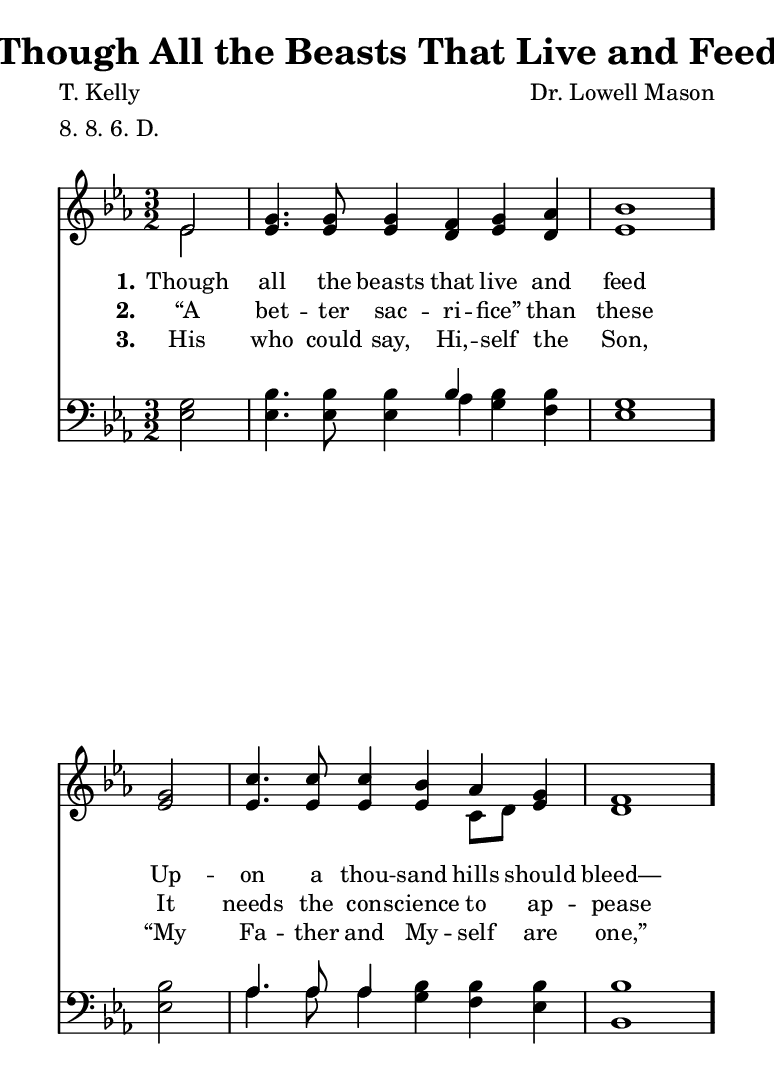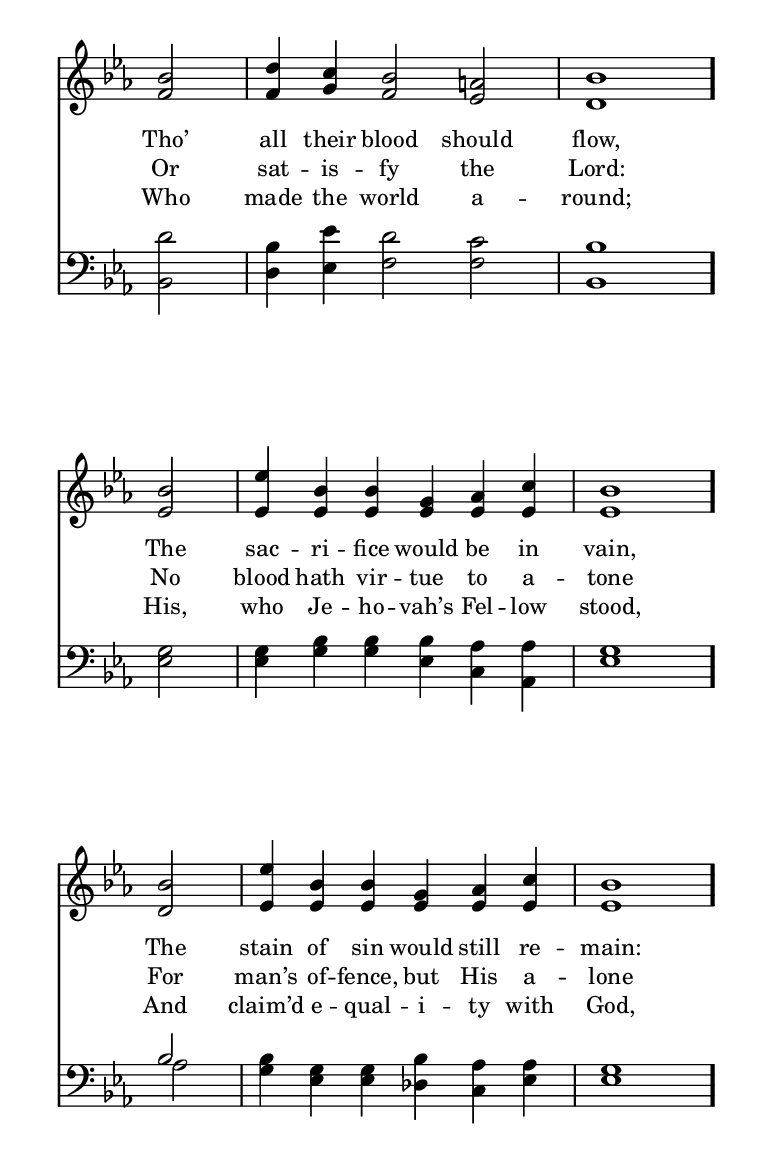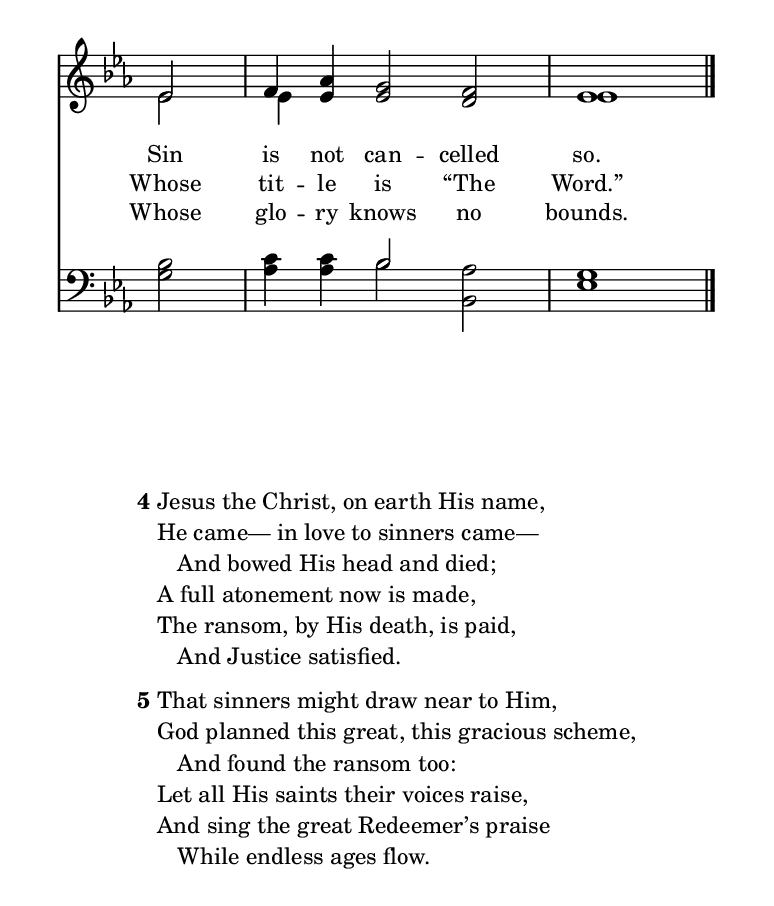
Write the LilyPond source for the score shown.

\include "common/global.ily"
\paper {
  \include "common/paper.ily"
  %ragged-bottom = ##t
  ragged-last-bottom = ##t
  systems-per-page = #(cond (is-eogsized 3) (#t #f))
  %page-count = ##f
}

\header{
  hymnnumber = "128"
  title = "Though All the Beasts That Live and Feed"
  tunename = "Meribah"
  meter = "8. 8. 6. D."
  poet = "T. Kelly"
  composer = "Dr. Lowell Mason"
  %copyright = ""
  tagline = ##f
}

% for fermata in MIDI
ta = { \tempo 2=60 }
tb = { \tempo 2=30 }

patternAA = { c2 | c4. c8 c4 c4 c4      c4 | c1 }
patternAB = { c2 | c4. c8 c4 c4 c8[ c8] c4 | c1 }

patternBA = { c2 | c4 c4 c2 c2 | c1 }

patternCA = { c2 | c4 c4 c4 c4 c4 c4 | c1 }

global = {
  \include "common/overrides.ily"
  \override Staff.TimeSignature.style = #'numbered
  \time 3/2
  \override Score.MetronomeMark.transparent = ##t % hide all fermata changes too
  \ta
  \key ees \major
  \partial 2
  \autoBeamOff
}

notesSoprano = {
\global
\relative c' {

  \changePitch \patternAA { ees | g g g f g aes | bes }
  \changePitch \patternAA { g | c c c bes aes g | f }
  \changePitch \patternBA { bes | d c bes a | bes }

  \changePitch \patternCA { bes | ees bes bes g aes c | bes }
  \changePitch \patternCA { bes | ees bes bes g aes c | bes }
  \changePitch \patternBA { ees, | f aes g f | ees }

  \bar "|."

}
}

notesAlto = {
\global
\relative e' {

  \changePitch \patternAA { ees | ees ees ees d ees d | ees }
  \changePitch \patternAB { ees | ees ees ees ees c d ees | d }
  \changePitch \patternBA { f | f g f ees | d }

  \changePitch \patternCA { ees | ees ees ees ees ees ees | ees }
  \changePitch \patternCA { d | ees ees ees ees ees ees | ees }
  \changePitch \patternBA { ees | ees ees ees d | ees }

}
}

notesTenor = {
\global
\relative a {

  \changePitch \patternAA { g | bes bes bes bes bes bes | g }
  \changePitch \patternAA { bes | aes aes aes bes bes bes | bes }
  \changePitch \patternBA { d bes ees d c | bes }

  \changePitch \patternCA { g | g bes bes bes aes aes | g }
  \changePitch \patternCA { bes | bes g g bes aes aes | g }
  \changePitch \patternBA { bes | c c bes aes | g }

}
}

notesBass = {
\global
\relative f {

  \changePitch \patternAA { ees | ees ees ees aes g f | ees }
  \changePitch \patternAA { ees | aes aes aes g f ees | bes }
  \changePitch \patternBA { bes | d ees f f | bes, }

  \changePitch \patternCA { ees | ees g g ees c aes | ees' }
  \changePitch \patternCA { aes | g ees ees des c ees | ees }
  \changePitch \patternBA { g | aes aes bes bes, | ees }

}
}

wordsA = \lyricmode {
\set stanza = "1."

Though all the beasts that live and feed \bar "."
Up -- on a thou -- sand hills should bleed— \bar "."
Tho’ all their blood should flow, \bar "."
The sac -- ri -- fice would be in vain, \bar "."
The stain of sin would still re -- main: \bar "."
Sin is not can -- celled so. \bar "."

}

wordsB = \lyricmode {
\set stanza = "2."

“A bet -- ter sac -- ri -- fice” than these
It needs the con -- science to ap -- pease
Or sat -- is -- fy the Lord:
No blood hath vir -- tue to a -- tone
For man’s of -- fence, but His a -- lone
Whose tit -- le is “The Word.”

}

wordsC = \lyricmode {
\set stanza = "3."

His who could say, Hi, -- self the Son,
“My Fa -- ther and My -- self are one,”
Who made the world a -- round;
His, who Je -- ho -- vah’s Fel -- low stood,
And claim’d e -- qual -- i -- ty with God,
Whose glo -- ry knows no bounds.

}

wordsD = \markuplist {

\line { Jesus the Christ, on earth His name, }
\line { He came— in love to sinners came— }
\line { { \hspace #2 } And bowed His head and died; }
\line { A full atonement now is made, }
\line { The ransom, by His death, is paid, }
\line { { \hspace #2 } And Justice satisfied. }

}

wordsE = \markuplist {

\line { That sinners might draw near to Him, }
\line { God planned this great, this gracious scheme, }
\line { { \hspace #2 } And found the ransom too: }
\line { Let all His saints their voices raise, }
\line { And sing the great Redeemer’s praise }
\line { { \hspace #2 } While endless ages flow. }

}

\score {
  \context ChoirStaff <<
    \context Staff = upper <<
      \set ChoirStaff.systemStartDelimiter = #'SystemStartBar
      \set ChoirStaff.printPartCombineTexts = ##f
      \partcombine #'(2 . 9) \notesSoprano \notesAlto
      \context NullVoice = sopranos { \voiceOne << \notesSoprano >> }
      \context NullVoice = altos { \voiceTwo << \notesAlto >> }
      \context Lyrics = one   \lyricsto sopranos \wordsA
      \context Lyrics = two   \lyricsto sopranos \wordsB
      \context Lyrics = three \lyricsto sopranos \wordsC
    >>
    \context Staff = men <<
      \clef bass
      \set ChoirStaff.printPartCombineTexts = ##f
      \partcombine #'(2 . 9) \notesTenor \notesBass
      \context NullVoice = tenors { \voiceOne << \notesTenor >> }
      \context NullVoice = basses { \voiceTwo << \notesBass >> }
    >>
  >>
  \layout {
    \include "common/layout.ily"
  }
  \midi{
    \include "common/midi.ily"
  }
}

\noPageBreak

\markup { \fill-line { \column {
  \line{ \bold 4 \column { \wordsD } } \combine \null \vspace #0.4
  \line{ \bold 5 \column { \wordsE } } \combine \null \vspace #0.4
} } }

\pageBreak

\version "2.19.49"  % necessary for upgrading to future LilyPond versions.

% vi:set et ts=2 sw=2 ai nocindent syntax=lilypond:
